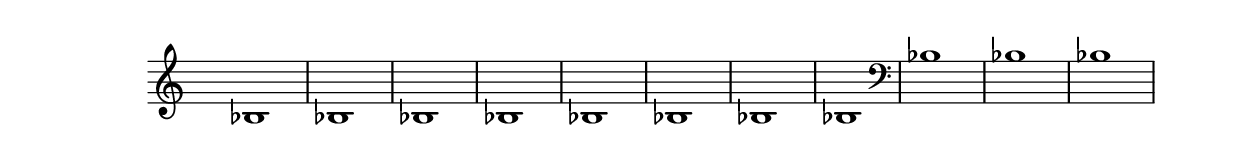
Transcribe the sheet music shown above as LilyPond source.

\version "2.16.0"

%%\header { texidoc="1 - Nota Nova"}

\relative c' {
  \override Staff.TimeSignature #'transparent = ##t
  \override Score.BarNumber #'transparent = ##t
  \override Score.RehearsalMark #'font-size = #-2

  %% CLARINETE
  \tag #'cl {
    bes1
  }
  %% FLAUTA
  \tag #'fl {
    bes
  }
  %% OBOÉ
  \tag #'ob {
    bes
  }
  %% SAX ALTO
  \tag #'saxa {
    bes
  }
  %% SAX TENOR
  \tag #'saxt {
    bes
  }
  %% SAX GENES
  \tag #'saxg {
    bes
  }
  %% TROMPETE
  \tag #'tpt {
    bes
  }
  %% TROMPA
  \tag #'tpa {
    bes
  }
  %% TROMBONE

  \tag #'tbn {
    \clef bass
    bes
  }
  %% TUBA MIB
  \tag #'tbamib {
    \clef bass
    bes
  }
  %% TUBA SIB
  \tag #'tbasib {
    \clef bass
    bes
  }

  %% END DOCUMENT
}
